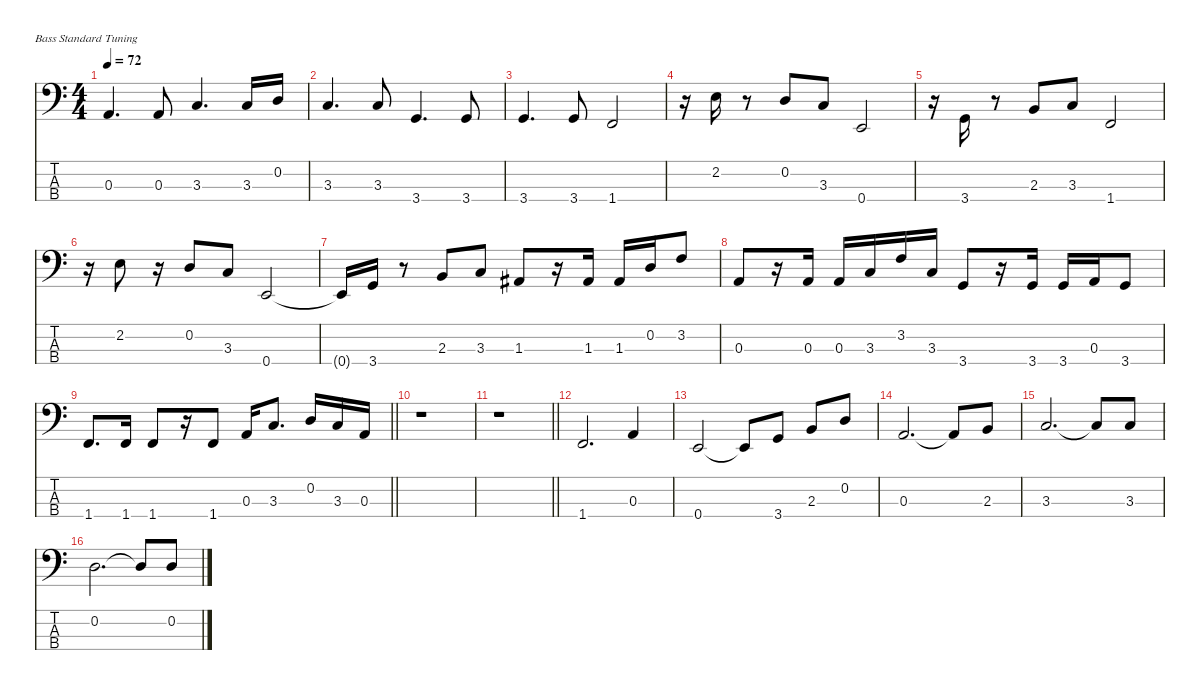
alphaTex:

\defaultSystemsLayout 4
\hideDynamics
\bracketExtendMode nobrackets
\singleTrackTrackNamePolicy hidden
\multiTrackTrackNamePolicy hidden
\otherSystemsTrackNameOrientation horizontal
\track ("Bass" "el.bs.") {instrument electricbassfinger}
\staff {score tabs}
\tuning (G2 D2 A1 E1)
\ts (4 4)
\tempo 72
\clef f4
\ks c
0.3.4{d dy fff beam Up} 0.3.8{beam Up} 3.3.4{d beam Up} 3.3.16{beam Up} 0.2.16{beam Up} |
3.3.4{d beam Up} 3.3.8{beam Up} 3.4.4{d beam Up} 3.4.8{beam Up} |
3.4.4{d beam Up} 3.4.8{beam Up} 1.4.2{beam Up} |
r.16{beam Down} 2.2.16{beam Down} r.8{beam Down} 0.2.8{beam Up} 3.3.8{beam Up} 0.4.2{beam Up} |
r.16{beam Down} 3.4.16{beam Up} r.8{beam Up} 2.3.8{beam Up} 3.3.8{beam Up} 1.4.2{beam Up} |
r.16{beam Down} 2.2.8{beam Down} r.16{beam Down} 0.2.8{beam Up} 3.3.8{beam Up} 0.4.2{beam Up} |
0.4{t}.16{dy f beam Up} 3.4.16{dy fff beam Up} r.8{beam Up} 2.3.8{beam Up} 3.3.8{beam Up} 1.3{acc #}.8{beam Up} r.16{beam Up} 1.3{acc #}.16{beam Up} 1.3{acc #}.16{beam Up} 0.2.16{beam Up} 3.2.8{beam Up} |
0.3.8{beam Up} r.16{beam Up} 0.3.16{beam Up} 0.3.16{beam Up} 3.3.16{beam Up} 3.2.16{beam Up} 3.3.16{beam Up} 3.4.8{beam Up} r.16{beam Up} 3.4.16{beam Up} 3.4.16{beam Up} 0.3.16{beam Up} 3.4.8{beam Up} |
\barLineRight lightlight
1.4.8{d beam Up} 1.4.16{beam Up} 1.4.8{beam Up} r.16{beam Up} 1.4.8{beam Up} 0.3.16{beam Up} 3.3.8{d beam Up} 0.2.16{beam Up} 3.3.16{beam Up} 0.3.16{beam Up} |
r.1{beam Down} |
\barLineRight lightlight
r.1{beam Down} |
1.4.2{d beam Up} 0.3.4{beam Up} |
0.4.2{beam Up} 0.4{t}.8{dy f beam Up} 3.4.8{dy fff beam Up} 2.3.8{beam Up} 0.2.8{beam Up} |
0.3.2{d beam Up} 0.3{t}.8{dy f beam Up} 2.3.8{dy fff beam Up} |
3.3.2{d beam Up} 3.3{t}.8{dy f beam Up} 3.3.8{dy fff beam Up} |
0.2.2{d beam Down} 0.2{t}.8{dy f beam Up} 0.2.8{dy fff beam Up}
